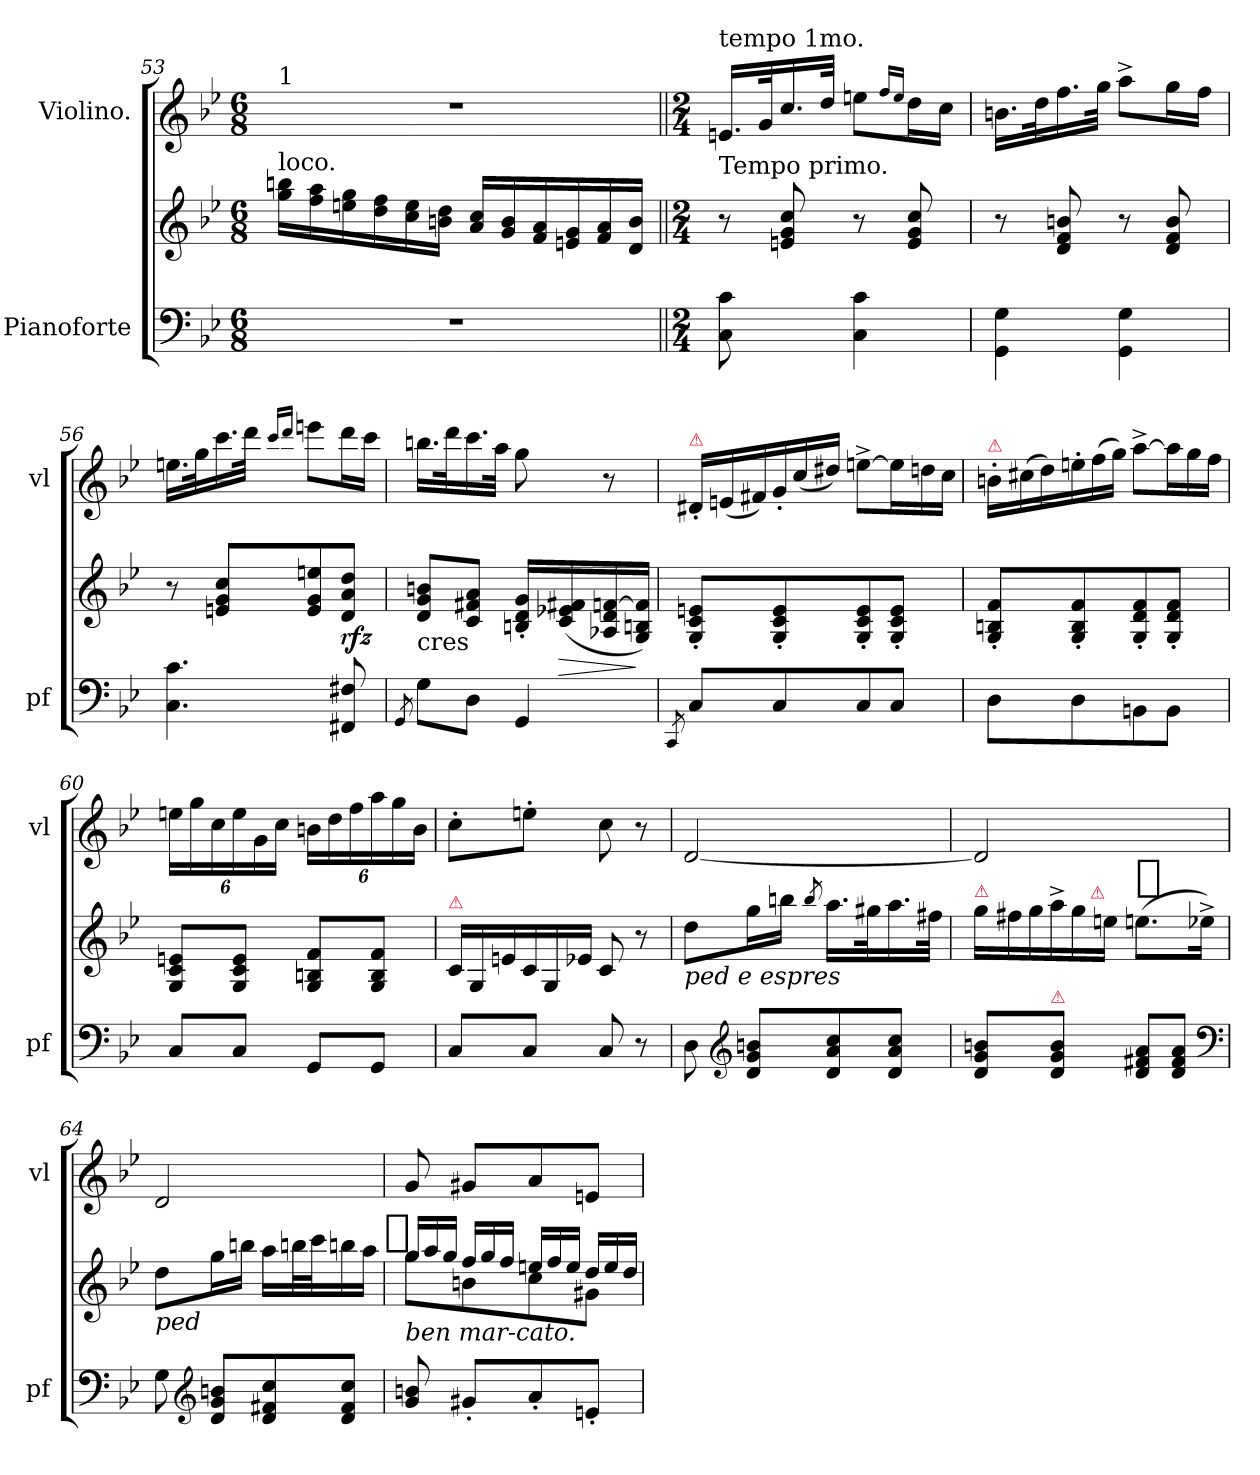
**kern	**kern	**dynam	**kern
*part2	*part2	*part2	*part1
*staff3	*staff2	*staff2/3	*staff1
*I"Pianoforte	*	*	*I"Violino.
*I'pf	*	*	*I'vl
*clefF4	*clefG2	*	*clefG2
*k[b-e-]	*k[b-e-]	*	*k[b-e-]
*M6/8	*M6/8	*	*M6/8
=53	=53	=53	=53
!	!	!	!LO:TX:a:t=1
!	!LO:TX:a:t=loco.	!	!
2.r	16gg\ 16bbn\LL	.	2.r
.	16ff\ 16aa\	.	.
.	16een\ 16gg\	.	.
.	16dd\ 16ff\	.	.
.	16cc\ 16ee\	.	.
.	16bn\ 16dd\JJ	.	.
.	16a/ 16cc/LL	.	.
.	16g/ 16b/	.	.
.	16f/ 16a/	.	.
.	16en/ 16g/	.	.
.	16f/ 16a/	.	.
.	16d/ 16b/JJ	.	.
=54||	=54||	=54||	=54||
*M2/4	*M2/4	*	*M2/4
!	!	!	!LO:TX:a:t=tempo 1mo.
!	!LO:TX:a:t=Tempo primo.	!	!
!LO:N:vis=8	!	!	!
4C\ 4c\	8r	.	16.en/LL
.	.	.	32g/K
.	8en/ 8g/ 8cc/	.	16.cc/
.	.	.	32dd/JJk
4C\ 4c\	8r	.	8een\L
.	.	.	16qqff/LL
.	.	.	16qqee/JJ
.	8e/ 8g/ 8cc/	.	16dd\L
.	.	.	16cc\JJ
=55	=55	=55	=55
4GG\ 4G\	8r	.	16.bn\LL
.	.	.	32dd\K
.	8d/ 8f/ 8bn/	.	16.ff\
.	.	.	32gg\JJk
4GG\ 4G\	8r	.	8aa^\L
.	8d/ 8f/ 8b/	.	16gg\L
.	.	.	16ff\JJ
=56	=56	=56	=56
4.C\ 4.c\	8r	.	16.een\LL
.	.	.	32gg\K
.	8en/ 8g/ 8cc/L	.	16.ccc\
.	.	.	32ddd\JJk
.	.	.	16qqccc/LL
.	.	.	16qqddd/JJ
.	8e/ 8g/ 8een/	.	8eeen\L
8FF#X/ 8F#X/	8d/ 8a/ 8dd/J	rfz	16ddd\L
.	.	.	16ccc\JJ
=57	=57	=57	=57
8qGG/	.	.	.
!	!LO:TX:c:t=cres	!	!
8G\L	8d/ 8g/ 8bn/L	.	16.bbn\LL
.	.	.	32ddd\K
8D\J	8c/ 8f#X/ 8a/J	.	16.ccc\
.	.	.	32aa\JJk
4GG/	16Bn'/ 16d'/ 16g'/LL	.	8gg\
.	(16c/ 16e-X/ 16f#X/	>	.
.	16A-X/ 16d/ [16fn/	.	8r
.	16G/ 16Bn/ 16f]/JJ)	]	.
=58	=58	=58	=58
8qCC/	.	.	.
*	*	*	*Xtuplet
!	!	!	!LO:TX:a:color=crimson:t=⚠
8C/L	8G'/ 8c'/ 8en'/L	.	24d#X'/LL
.	.	.	(24en/
.	.	.	24f#X/)
8C/	8G'/ 8c'/ 8e'/	.	24g'/
.	.	.	(24cc/
.	.	.	24dd#X/JJ)
8C/	8G'/ 8c'/ 8e'/	.	[8een^\L
8C/J	8G'/ 8c'/ 8e'/J	.	24ee\L]
.	.	.	24ddn\
.	.	.	24cc\JJ
=59	=59	=59	=59
!	!	!	!LO:TX:a:color=crimson:t=⚠
8D\L	8G'/ 8Bn'/ 8f'/L	.	24bn'\LL
.	.	.	(24cc#X\
.	.	.	24dd\)
8D\	8G'/ 8B'/ 8f'/	.	24een'\
.	.	.	(24ff\
.	.	.	24gg\JJ)
8BBn\	8G'/ 8d'/ 8f'/	.	[8aa^\L
8BB\J	8G'/ 8d'/ 8f'/J	.	24aa\L]
.	.	.	24gg\
.	.	.	24ff\JJ
=60	=60	=60	=60
*	*	*	*tuplet
8C/L	8G/ 8c/ 8en/L	.	24een\LL
.	.	.	24gg\
.	.	.	24cc\
8C/J	8G/ 8c/ 8e/J	.	24ee\
.	.	.	24g\
.	.	.	24cc\JJ
8GG/L	8G/ 8Bn/ 8f/L	.	24bn\LL
.	.	.	24dd\
.	.	.	24ff\
8GG/J	8G/ 8B/ 8f/J	.	24aa\
.	.	.	24gg\
.	.	.	24b\JJ
=61	=61	=61	=61
*	*Xtuplet	*	*
!	!LO:TX:a:color=crimson:t=⚠	!	!
8C/L	24c/LL	.	8cc'\L
.	24G/	.	.
.	24en/	.	.
8C/J	24c/	.	8een'\J
.	24G/	.	.
.	24e-X/JJ	.	.
8C/	8c/	.	8cc\
8r	8r	.	8r
=62	=62	=62	=62
!	!LO:TX:b:i:t=ped e espres	!	!
8D\	8dd\L	.	[2d/
*clefG2	*	*	*
8d/ 8g/ 8bn/L	16gg\L	.	.
.	16bbn\JJ	.	.
.	8qbb	.	.
8d/ 8a/ 8cc/	16.aa\LL	.	.
.	32gg#X\K	.	.
8d/ 8a/ 8cc/J	16.aa\	.	.
.	32ff#X\JJk	.	.
=63	=63	=63	=63
!	!LO:TX:a:color=crimson:t=⚠	!	!
8d/ 8g/ 8bn/L	24gg\LL	.	2d/]
.	24ff#X\	.	.
.	24gg\	.	.
!LO:TX:a:color=crimson:t=⚠	!	!	!
8d/ 8g/ 8b/J	24aa^\	.	.
.	24gg\	.	.
!	!LO:TX:a:color=crimson:t=⚠	!	!
.	24een\JJ	.	.
!	!LO:TX:a:t=[coda]	!	!
8d/ 8f#X/ 8a/L	(8.een\L	.	.
8d/ 8f#/ 8a/J	.	.	.
.	16ee-X^\Jk)	.	.
*clefF4	*	*	*
=64	=64	=64	=64
!	!LO:TX:b:i:t=ped	!	!
8G\	8dd\L	.	2d/
*clefG2	*	*	*
8d/ 8g/ 8bn/L	16gg\L	.	.
.	16bbn\JJ	.	.
8d/ 8f#X/ 8cc/	16aa\LL	.	.
.	32bbn\L	.	.
.	32ccc\J	.	.
8d/ 8f#/ 8cc/J	16bbn\	.	.
.	16aa\JJ	.	.
!	!LO:TX:a:t=[coda]	!	!
=65	=65	=65	=65
*	*^	*	*
!	!LO:TX:b:i:t=ben mar-cato.	!	!	!
8g/ 8bn/	24gg/LL	8gg\L	.	8g/
.	24aa/	.	.	.
.	24gg/JJ	.	.	.
8g#X'/L	24ff/LL	8bn\	.	8g#X/L
.	24gg/	.	.	.
.	24ff/JJ	.	.	.
8a'/	24een/LL	8cc\	.	8a/
.	24ff/	.	.	.
.	24ee/JJ	.	.	.
8en'/J	24dd/LL	8g#X\J	.	8en/J
.	24ee/	.	.	.
.	24dd/JJ	.	.	.
*	*v	*v	*	*
=	=	=	=
*-	*-	*-	*-
